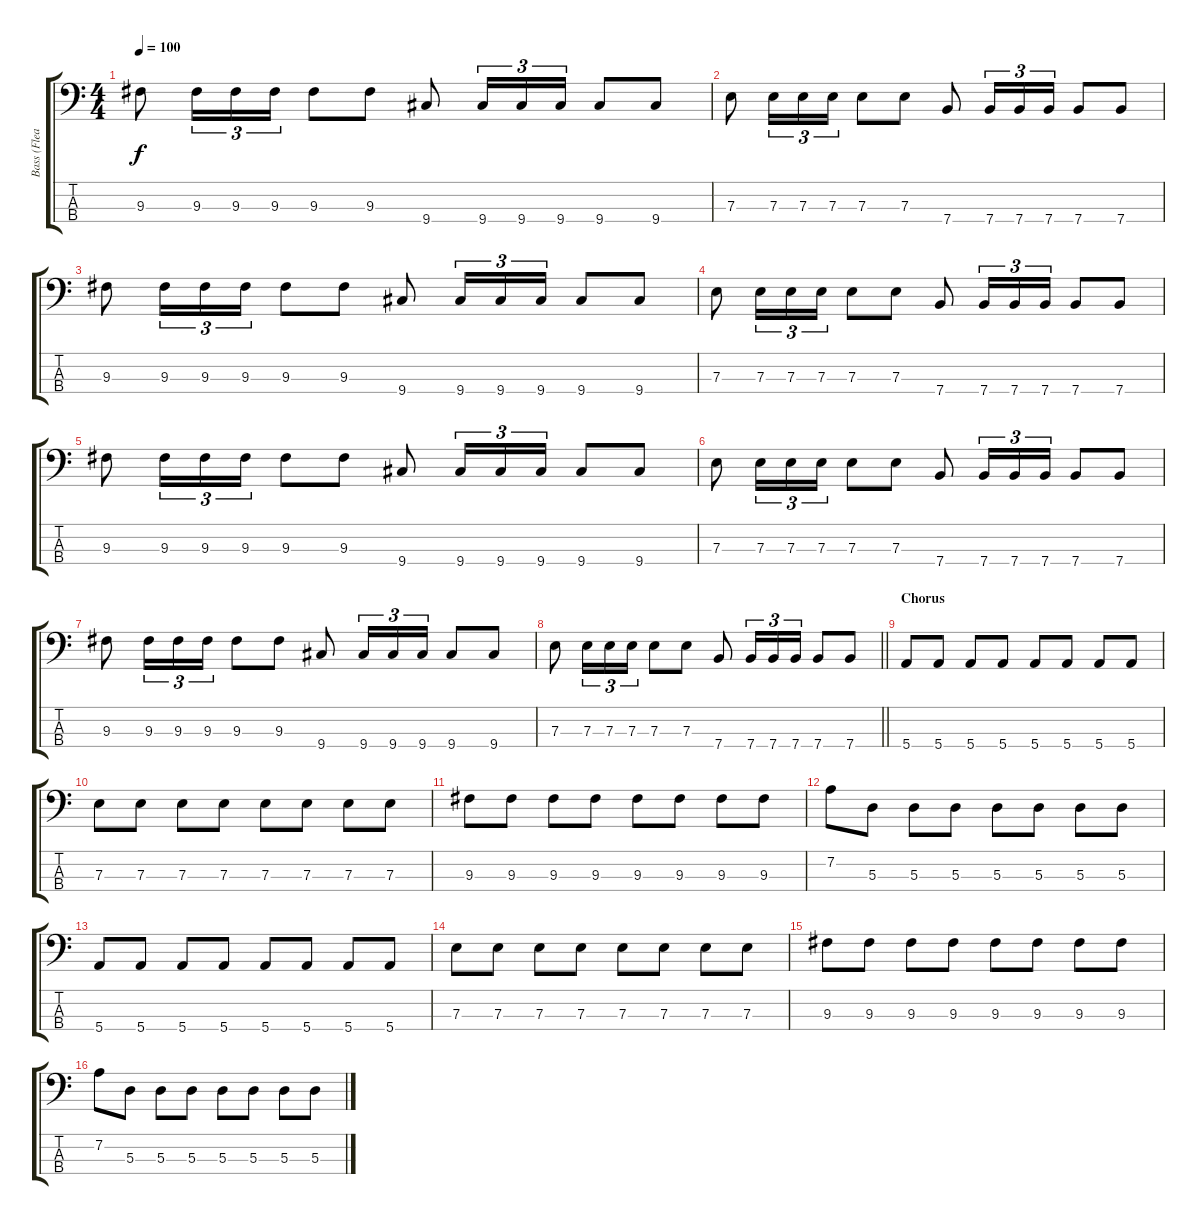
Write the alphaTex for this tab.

\track ("Bass (Flea)" "Bass (Flea") {instrument electricbassfinger}
\staff {score tabs}
\tuning (G2 D2 A1 E1) {hide}
\ts (4 4)
\tempo 100
\clef f4
\ks c
9.3.8{dy f} 9.3.16{tu (3 2)} 9.3.16{tu (3 2)} 9.3.16{tu (3 2)} 9.3.8 9.3.8 9.4.8 9.4.16{tu (3 2)} 9.4.16{tu (3 2)} 9.4.16{tu (3 2)} 9.4.8 9.4.8 |
7.3.8 7.3.16{tu (3 2)} 7.3.16{tu (3 2)} 7.3.16{tu (3 2)} 7.3.8 7.3.8 7.4.8 7.4.16{tu (3 2)} 7.4.16{tu (3 2)} 7.4.16{tu (3 2)} 7.4.8 7.4.8 |
9.3.8 9.3.16{tu (3 2)} 9.3.16{tu (3 2)} 9.3.16{tu (3 2)} 9.3.8 9.3.8 9.4.8 9.4.16{tu (3 2)} 9.4.16{tu (3 2)} 9.4.16{tu (3 2)} 9.4.8 9.4.8 |
7.3.8 7.3.16{tu (3 2)} 7.3.16{tu (3 2)} 7.3.16{tu (3 2)} 7.3.8 7.3.8 7.4.8 7.4.16{tu (3 2)} 7.4.16{tu (3 2)} 7.4.16{tu (3 2)} 7.4.8 7.4.8 |
9.3.8 9.3.16{tu (3 2)} 9.3.16{tu (3 2)} 9.3.16{tu (3 2)} 9.3.8 9.3.8 9.4.8 9.4.16{tu (3 2)} 9.4.16{tu (3 2)} 9.4.16{tu (3 2)} 9.4.8 9.4.8 |
7.3.8 7.3.16{tu (3 2)} 7.3.16{tu (3 2)} 7.3.16{tu (3 2)} 7.3.8 7.3.8 7.4.8 7.4.16{tu (3 2)} 7.4.16{tu (3 2)} 7.4.16{tu (3 2)} 7.4.8 7.4.8 |
9.3.8 9.3.16{tu (3 2)} 9.3.16{tu (3 2)} 9.3.16{tu (3 2)} 9.3.8 9.3.8 9.4.8 9.4.16{tu (3 2)} 9.4.16{tu (3 2)} 9.4.16{tu (3 2)} 9.4.8 9.4.8 |
\barLineRight lightlight
7.3.8 7.3.16{tu (3 2)} 7.3.16{tu (3 2)} 7.3.16{tu (3 2)} 7.3.8 7.3.8 7.4.8 7.4.16{tu (3 2)} 7.4.16{tu (3 2)} 7.4.16{tu (3 2)} 7.4.8 7.4.8 |
\section ("" "Chorus")
5.4.8 5.4.8 5.4.8 5.4.8 5.4.8 5.4.8 5.4.8 5.4.8 |
7.3.8 7.3.8 7.3.8 7.3.8 7.3.8 7.3.8 7.3.8 7.3.8 |
9.3.8 9.3.8 9.3.8 9.3.8 9.3.8 9.3.8 9.3.8 9.3.8 |
7.2.8 5.3.8 5.3.8 5.3.8 5.3.8 5.3.8 5.3.8 5.3.8 |
5.4.8 5.4.8 5.4.8 5.4.8 5.4.8 5.4.8 5.4.8 5.4.8 |
7.3.8 7.3.8 7.3.8 7.3.8 7.3.8 7.3.8 7.3.8 7.3.8 |
9.3.8 9.3.8 9.3.8 9.3.8 9.3.8 9.3.8 9.3.8 9.3.8 |
7.2.8 5.3.8 5.3.8 5.3.8 5.3.8 5.3.8 5.3.8 5.3.8
